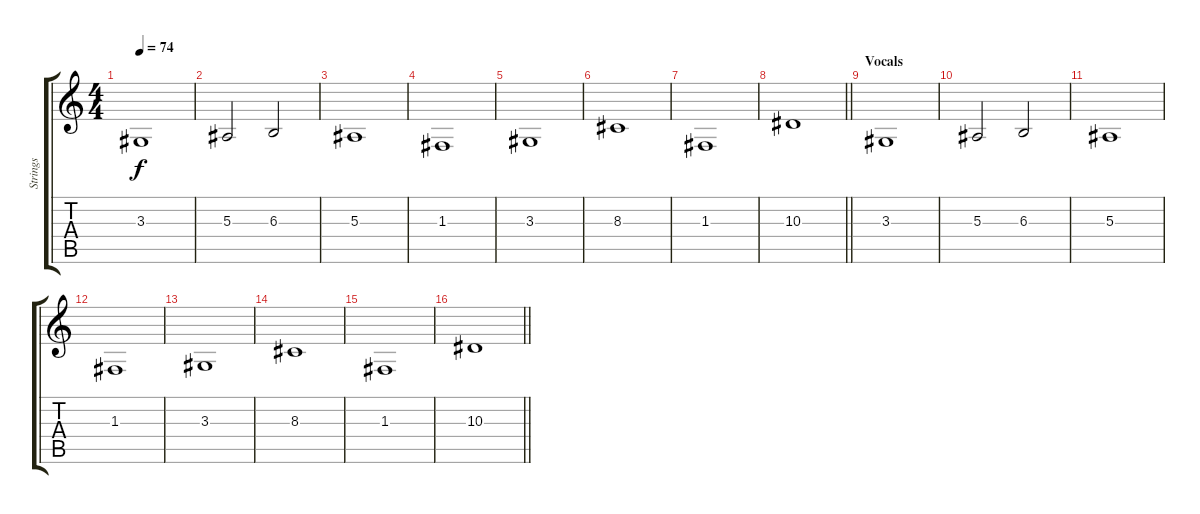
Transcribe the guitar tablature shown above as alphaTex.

\track ("Strings" "Strings") {instrument synthstrings2}
\staff {score tabs}
\tuning (D4 A3 F3 C3 G2 C2) {hide}
\ts (4 4)
\section ("" "")
\tempo 74
\clef g2
\ks c
3.3.1{dy f} |
5.3.2 6.3.2 |
5.3.1 |
1.3.1 |
3.3.1 |
8.3.1 |
1.3.1 |
\barLineRight lightlight
10.3.1 |
\section ("" "Vocals")
3.3.1 |
5.3.2 6.3.2 |
5.3.1 |
1.3.1 |
3.3.1 |
8.3.1 |
1.3.1 |
\barLineRight lightlight
10.3.1
